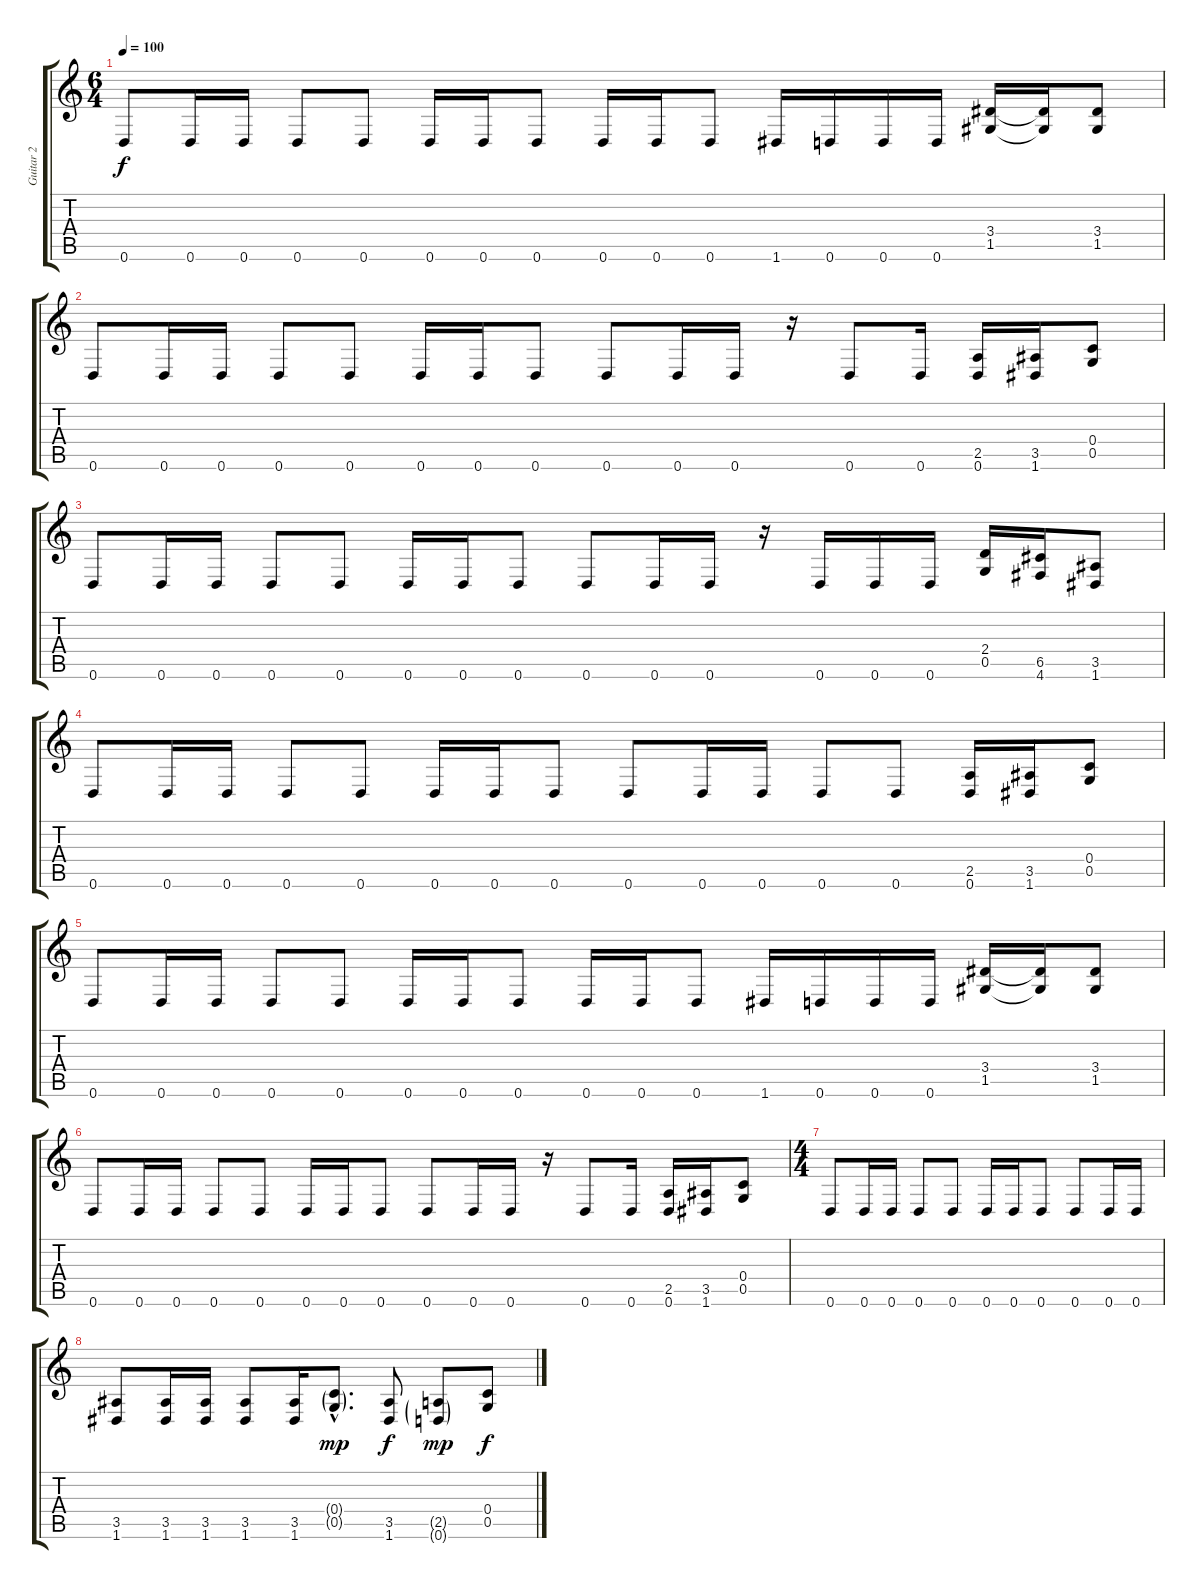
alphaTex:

\track ("Guitar 2" "Guitar 2") {instrument distortionguitar}
\staff {score tabs}
\tuning (D4 A3 F3 C3 G2 D2) {hide}
\ts (6 4)
\tempo 100
\clef g2
\ks c
0.6.8{dy f} 0.6.16 0.6.16 0.6.8 0.6.8 0.6.16 0.6.16 0.6.8 0.6.16 0.6.16 0.6.8 1.6.16 0.6.16 0.6.16 0.6.16 (3.4 1.5).16 (3.4{t} 1.5{t}).16 (3.4 1.5).8 |
0.6.8 0.6.16 0.6.16 0.6.8 0.6.8 0.6.16 0.6.16 0.6.8 0.6.8 0.6.16 0.6.16 r.16 0.6.8 0.6.16 (2.5 0.6).16 (3.5 1.6).16 (0.4 0.5).8 |
0.6.8 0.6.16 0.6.16 0.6.8 0.6.8 0.6.16 0.6.16 0.6.8 0.6.8 0.6.16 0.6.16 r.16 0.6.16 0.6.16 0.6.16 (2.4 0.5).16 (6.5 4.6).16 (3.5 1.6).8 |
0.6.8 0.6.16 0.6.16 0.6.8 0.6.8 0.6.16 0.6.16 0.6.8 0.6.8 0.6.16 0.6.16 0.6.8 0.6.8 (2.5 0.6).16 (3.5 1.6).16 (0.4 0.5).8 |
0.6.8 0.6.16 0.6.16 0.6.8 0.6.8 0.6.16 0.6.16 0.6.8 0.6.16 0.6.16 0.6.8 1.6.16 0.6.16 0.6.16 0.6.16 (3.4 1.5).16 (3.4{t} 1.5{t}).16 (3.4 1.5).8 |
0.6.8 0.6.16 0.6.16 0.6.8 0.6.8 0.6.16 0.6.16 0.6.8 0.6.8 0.6.16 0.6.16 r.16 0.6.8 0.6.16 (2.5 0.6).16 (3.5 1.6).16 (0.4 0.5).8 |
\ts (4 4)
0.6.8 0.6.16 0.6.16 0.6.8 0.6.8 0.6.16 0.6.16 0.6.8 0.6.8 0.6.16 0.6.16 |
(3.5 1.6).8 (3.5 1.6).16 (3.5 1.6).16 (3.5 1.6).8 (3.5 1.6).16 (0.4{g hac} 0.5{g hac}).8{d dy mp} (3.5 1.6).8{dy f} (2.5{g} 0.6{g}).8{dy mp} (0.4 0.5).8{dy f}
